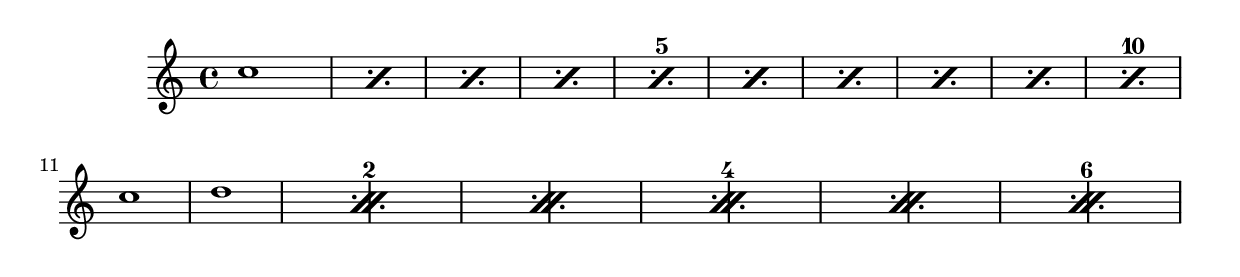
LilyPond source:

%% http://lsr.dsi.unimi.it/LSR/Item?id=590
%% see also http://www.lilypond.org/doc/v2.18/Documentation/snippets/repeats#repeats-percent-repeat-count-visibility

\relative c'' {
  \set countPercentRepeats = ##t
  \set repeatCountVisibility = #(every-nth-repeat-count-visible 5)
  \repeat percent 10 { c1 } \break
  \set repeatCountVisibility = #(every-nth-repeat-count-visible 2)
  \repeat percent 6 { c1 d1 }
}
